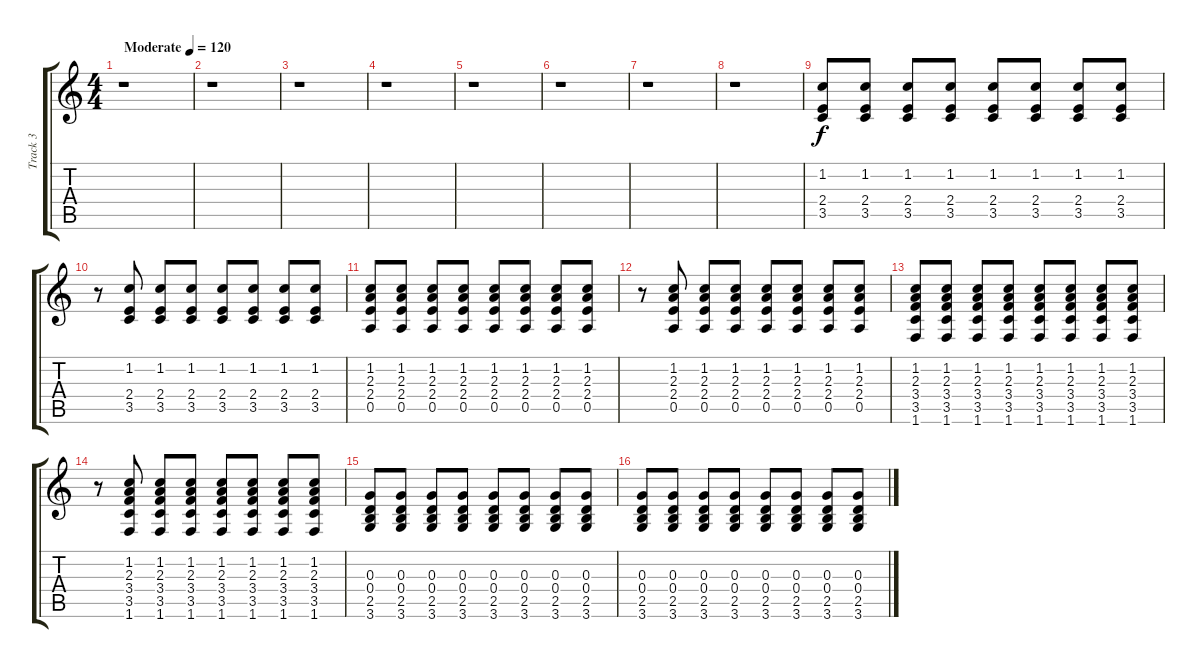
\track ("Track 3" "Track 3") {instrument acousticguitarsteel}
\staff {score tabs}
\tuning (E4 B3 G3 D3 A2 E2) {hide}
\ts (4 4)
\tempo (120 "Moderate")
\clef g2
\ks c
r.1{dy f instrument acousticguitarsteel} |
r.1 |
r.1 |
r.1 |
r.1 |
r.1 |
r.1 |
r.1 |
(1.2 2.4 3.5).8 (1.2 2.4 3.5).8 (1.2 2.4 3.5).8 (1.2 2.4 3.5).8 (1.2 2.4 3.5).8 (1.2 2.4 3.5).8 (1.2 2.4 3.5).8 (1.2 2.4 3.5).8 |
r.8 (1.2 2.4 3.5).8 (1.2 2.4 3.5).8 (1.2 2.4 3.5).8 (1.2 2.4 3.5).8 (1.2 2.4 3.5).8 (1.2 2.4 3.5).8 (1.2 2.4 3.5).8 |
(1.2 2.3 2.4 0.5).8 (1.2 2.3 2.4 0.5).8 (1.2 2.3 2.4 0.5).8 (1.2 2.3 2.4 0.5).8 (1.2 2.3 2.4 0.5).8 (1.2 2.3 2.4 0.5).8 (1.2 2.3 2.4 0.5).8 (1.2 2.3 2.4 0.5).8 |
r.8 (1.2 2.3 2.4 0.5).8 (1.2 2.3 2.4 0.5).8 (1.2 2.3 2.4 0.5).8 (1.2 2.3 2.4 0.5).8 (1.2 2.3 2.4 0.5).8 (1.2 2.3 2.4 0.5).8 (1.2 2.3 2.4 0.5).8 |
(1.2 2.3 3.4 3.5 1.6).8 (1.2 2.3 3.4 3.5 1.6).8 (1.2 2.3 3.4 3.5 1.6).8 (1.2 2.3 3.4 3.5 1.6).8 (1.2 2.3 3.4 3.5 1.6).8 (1.2 2.3 3.4 3.5 1.6).8 (1.2 2.3 3.4 3.5 1.6).8 (1.2 2.3 3.4 3.5 1.6).8 |
r.8 (1.2 2.3 3.4 3.5 1.6).8 (1.2 2.3 3.4 3.5 1.6).8 (1.2 2.3 3.4 3.5 1.6).8 (1.2 2.3 3.4 3.5 1.6).8 (1.2 2.3 3.4 3.5 1.6).8 (1.2 2.3 3.4 3.5 1.6).8 (1.2 2.3 3.4 3.5 1.6).8 |
(0.3 0.4 2.5 3.6).8 (0.3 0.4 2.5 3.6).8 (0.3 0.4 2.5 3.6).8 (0.3 0.4 2.5 3.6).8 (0.3 0.4 2.5 3.6).8 (0.3 0.4 2.5 3.6).8 (0.3 0.4 2.5 3.6).8 (0.3 0.4 2.5 3.6).8 |
(0.3 0.4 2.5 3.6).8 (0.3 0.4 2.5 3.6).8 (0.3 0.4 2.5 3.6).8 (0.3 0.4 2.5 3.6).8 (0.3 0.4 2.5 3.6).8 (0.3 0.4 2.5 3.6).8 (0.3 0.4 2.5 3.6).8 (0.3 0.4 2.5 3.6).8
